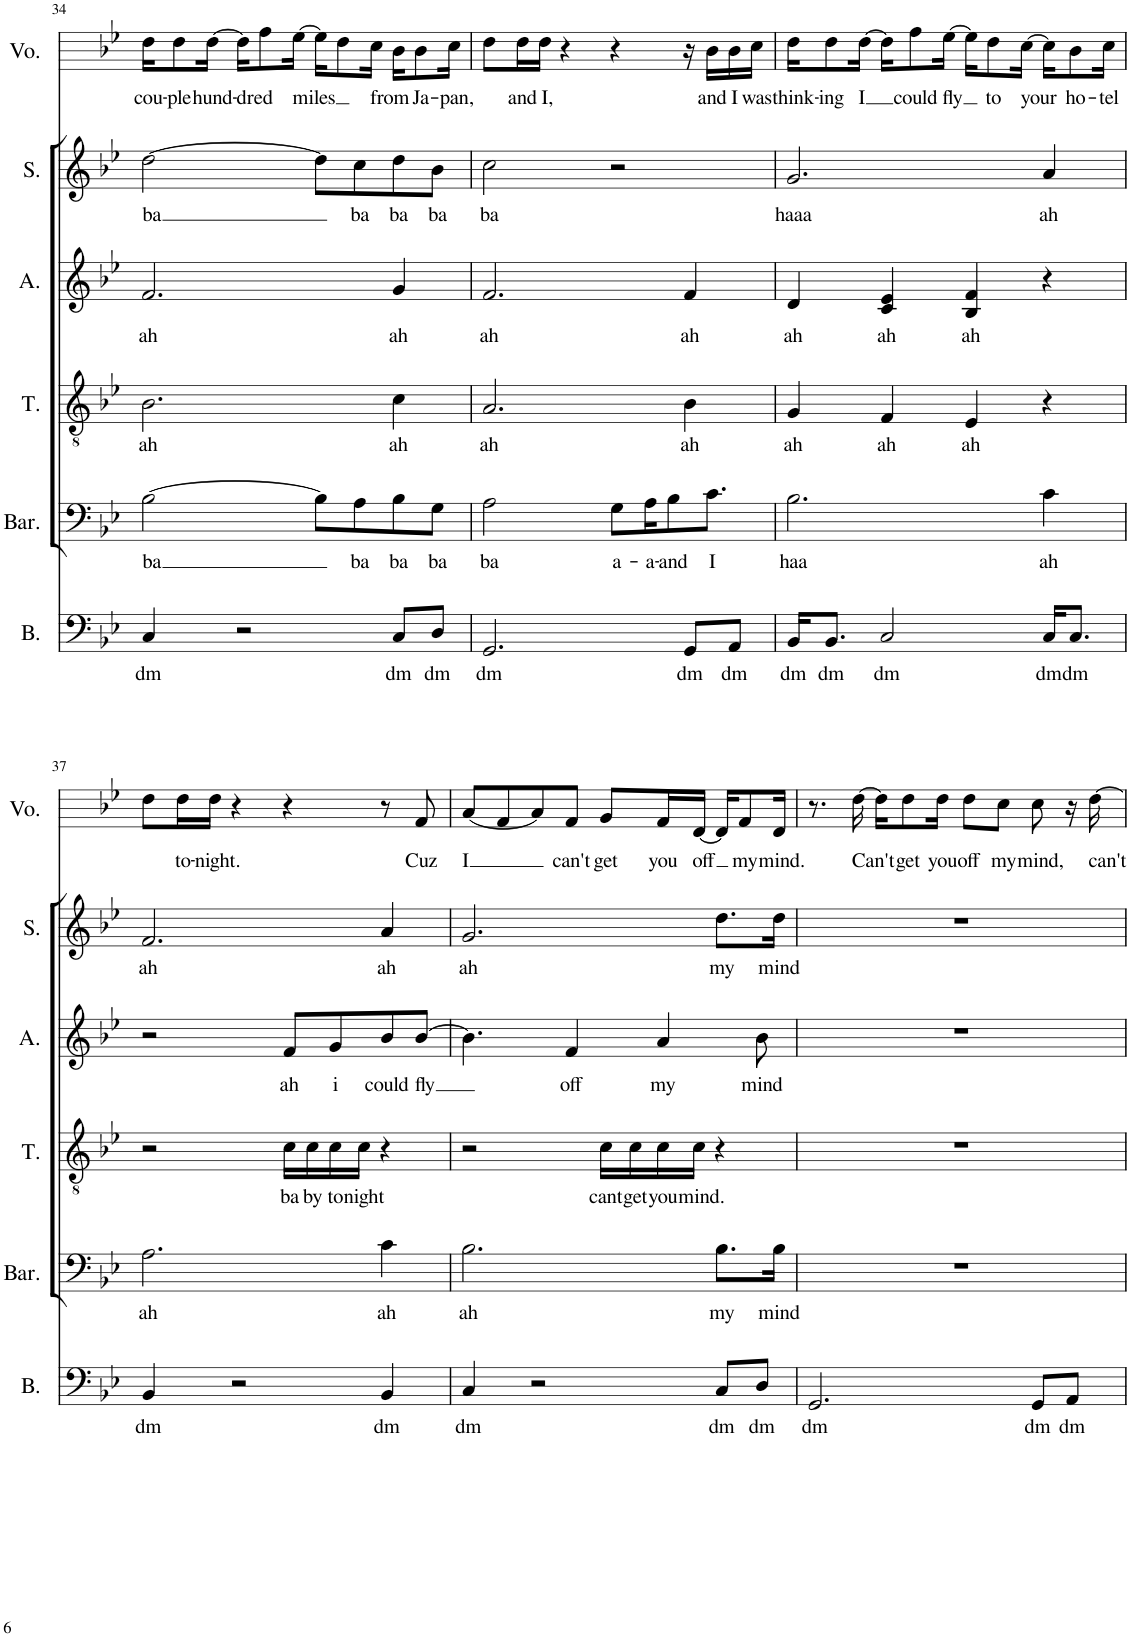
**kern	**text	**kern	**text	**kern	**text	**kern	**text	**kern	**text	**kern	**text
*part6	*part6	*part5	*part5	*part4	*part4	*part3	*part3	*part2	*part2	*part1	*part1
*staff6	*staff6	*staff5	*staff5	*staff4	*staff4	*staff3	*staff3	*staff2	*staff2	*staff1	*staff1
*I"Bass	*	*I"Baritone	*	*I"Tenor	*	*I"Alto	*	*I"Soprano	*	*I"Voice	*
*I'B.	*	*I'Bar.	*	*I'T.	*	*I'A.	*	*I'S.	*	*I'Vo.	*
!!LO:PB:g=z
*clefF4	*	*clefF4	*	*clefGv2	*	*clefG2	*	*clefG2	*	*clefGv2	*
*k[b-e-]	*	*k[b-e-]	*	*k[b-e-]	*	*k[b-e-]	*	*k[b-e-]	*	*k[b-e-]	*
*M4/4	*	*M4/4	*	*M4/4	*	*M4/4	*	*M4/4	*	*M4/4	*
=34	=34	=34	=34	=34	=34	=34	=34	=34	=34	=34	=34
!	!LO:LY:b	!	!LO:LY:b	!	!LO:LY:b	!	!LO:LY:b	!	!LO:LY:b	!	!LO:LY:b
4C/	dm	[2B-\	ba	2.B-\	ah	2.f/	ah	[2dd\	ba	16d\KL	cou-
!	!	!	!	!	!	!	!	!	!	!	!LO:LY:b
.	.	.	.	.	.	.	.	.	.	8d\	-ple
!	!	!	!	!	!	!	!	!	!	!	!LO:LY:b
.	.	.	.	.	.	.	.	.	.	[16d\Jk	hund-
!	!	!	!	!	!	!	!	!	!	!	!LO:LY:b
2r	.	.	.	.	.	.	.	.	.	16d\KL]	-dred
.	.	.	.	.	.	.	.	.	.	8f\	.
!	!	!	!	!	!	!	!	!	!	!	!LO:LY:b
.	.	.	.	.	.	.	.	.	.	[16e-\Jk	miles
.	.	8B-\L]	.	.	.	.	.	8dd\L]	.	16e-\KL]	.
.	.	.	.	.	.	.	.	.	.	8d\	.
!	!	!	!LO:LY:b	!	!	!	!	!	!LO:LY:b	!	!
.	.	8A\	ba	.	.	.	.	8cc\	ba	.	.
!	!	!	!	!	!	!	!	!	!	!	!LO:LY:b
.	.	.	.	.	.	.	.	.	.	16c\Jk	from
!	!LO:LY:b	!	!LO:LY:b	!	!LO:LY:b	!	!LO:LY:b	!	!LO:LY:b	!	!
8C/L	dm	8B-\	ba	4c\	ah	4g/	ah	8dd\	ba	16B-\KL	.
!	!	!	!	!	!	!	!	!	!	!	!LO:LY:b
.	.	.	.	.	.	.	.	.	.	8B-\	Ja-
!	!LO:LY:b	!	!LO:LY:b	!	!	!	!	!	!LO:LY:b	!	!
8D/J	dm	8G\J	ba	.	.	.	.	8b-\J	ba	.	.
!	!	!	!	!	!	!	!	!	!	!	!LO:LY:b
.	.	.	.	.	.	.	.	.	.	16c\Jk	-pan,
=35	=35	=35	=35	=35	=35	=35	=35	=35	=35	=35	=35
!	!LO:LY:b	!	!LO:LY:b	!	!LO:LY:b	!	!LO:LY:b	!	!LO:LY:b	!	!
2.GG/	dm	2A\	ba	2.A/	ah	2.f/	ah	2cc\	ba	8d\L	.
!	!	!	!	!	!	!	!	!	!	!	!LO:LY:b
.	.	.	.	.	.	.	.	.	.	16d\L	and
!	!	!	!	!	!	!	!	!	!	!	!LO:LY:b
.	.	.	.	.	.	.	.	.	.	16d\JJ	I,
.	.	.	.	.	.	.	.	.	.	4r	.
!	!	!	!LO:LY:b	!	!	!	!	!	!	!	!
.	.	8G\L	a-	.	.	.	.	2r	.	4r	.
!	!	!	!LO:LY:b	!	!	!	!	!	!	!	!
.	.	16A\K	-a-	.	.	.	.	.	.	.	.
!	!	!	!LO:LY:b	!	!	!	!	!	!	!	!
.	.	8B-\	-and	.	.	.	.	.	.	.	.
!	!LO:LY:b	!	!	!	!LO:LY:b	!	!LO:LY:b	!	!	!	!
8GG/L	dm	.	.	4B-\	ah	4f/	ah	.	.	16r	.
!	!	!	!LO:LY:b	!	!	!	!	!	!	!	!LO:LY:b
.	.	8.c\J	I	.	.	.	.	.	.	16B-\LL	and
!	!LO:LY:b	!	!	!	!	!	!	!	!	!	!LO:LY:b
8AA/J	dm	.	.	.	.	.	.	.	.	16B-\	I
!	!	!	!	!	!	!	!	!	!	!	!LO:LY:b
.	.	.	.	.	.	.	.	.	.	16c\JJ	was
=36	=36	=36	=36	=36	=36	=36	=36	=36	=36	=36	=36
!	!LO:LY:b	!	!LO:LY:b	!	!LO:LY:b	!	!LO:LY:b	!	!LO:LY:b	!	!LO:LY:b
16BB-/KL	dm	2.B-\	haa	4G/	ah	4d/	ah	2.g/	haaa	16d\KL	think-
!	!LO:LY:b	!	!	!	!	!	!	!	!	!	!LO:LY:b
8.BB-/J	dm	.	.	.	.	.	.	.	.	8d\	-ing
!	!	!	!	!	!	!	!	!	!	!	!LO:LY:b
.	.	.	.	.	.	.	.	.	.	[16d\Jk	I
!	!LO:LY:b	!	!	!	!LO:LY:b	!	!LO:LY:b	!	!	!	!
2C/	dm	.	.	4F/	ah	4c/ 4e-/	ah	.	.	16d\KL]	.
!	!	!	!	!	!	!	!	!	!	!	!LO:LY:b
.	.	.	.	.	.	.	.	.	.	8f\	could
!	!	!	!	!	!	!	!	!	!	!	!LO:LY:b
.	.	.	.	.	.	.	.	.	.	[16e-\Jk	fly
!	!	!	!	!	!LO:LY:b	!	!LO:LY:b	!	!	!	!
.	.	.	.	4E-/	ah	4B-/ 4f/	ah	.	.	16e-\KL]	.
!	!	!	!	!	!	!	!	!	!	!	!LO:LY:b
.	.	.	.	.	.	.	.	.	.	8d\	to
!	!	!	!	!	!	!	!	!	!	!	!LO:LY:b
.	.	.	.	.	.	.	.	.	.	[16c\Jk	your
!	!LO:LY:b	!	!LO:LY:b	!	!	!	!	!	!LO:LY:b	!	!
16C/KL	dm	4c\	ah	4r	.	4r	.	4a/	ah	16c\KL]	.
!	!LO:LY:b	!	!	!	!	!	!	!	!	!	!LO:LY:b
8.C/J	dm	.	.	.	.	.	.	.	.	8B-\	ho-
!	!	!	!	!	!	!	!	!	!	!	!LO:LY:b
.	.	.	.	.	.	.	.	.	.	16c\Jk	-tel
!!LO:LB:g=z
=37	=37	=37	=37	=37	=37	=37	=37	=37	=37	=37	=37
!	!LO:LY:b	!	!LO:LY:b	!	!	!	!	!	!LO:LY:b	!	!
4BB-/	dm	2.A\	ah	2r	.	2r	.	2.f/	ah	8d\L	.
!	!	!	!	!	!	!	!	!	!	!	!LO:LY:b
.	.	.	.	.	.	.	.	.	.	16d\L	to-
!	!	!	!	!	!	!	!	!	!	!	!LO:LY:b
.	.	.	.	.	.	.	.	.	.	16d\JJ	-night.
2r	.	.	.	.	.	.	.	.	.	4r	.
!	!	!	!	!	!LO:LY:b	!	!LO:LY:b	!	!	!	!
.	.	.	.	16c\LL	ba	8f/L	ah	.	.	4r	.
!	!	!	!	!	!LO:LY:b	!	!	!	!	!	!
.	.	.	.	16c\	by	.	.	.	.	.	.
!	!	!	!	!	!LO:LY:b	!	!LO:LY:b	!	!	!	!
.	.	.	.	16c\	to	8g/	i	.	.	.	.
!	!	!	!	!	!LO:LY:b	!	!	!	!	!	!
.	.	.	.	16c\JJ	night	.	.	.	.	.	.
!	!LO:LY:b	!	!LO:LY:b	!	!	!	!LO:LY:b	!	!LO:LY:b	!	!
4BB-/	dm	4c\	ah	4r	.	8b-/	could	4a/	ah	8r	.
!	!	!	!	!	!	!	!LO:LY:b	!	!	!	!LO:LY:b
.	.	.	.	.	.	[8b-/J	fly	.	.	8F/	Cuz
=38	=38	=38	=38	=38	=38	=38	=38	=38	=38	=38	=38
!	!LO:LY:b	!	!LO:LY:b	!	!	!	!	!	!LO:LY:b	!	!LO:LY:b
4C/	dm	2.B-\	ah	2r	.	4.b-\]	.	2.g/	ah	[8A/L	I
.	.	.	.	.	.	.	.	.	.	8F/	.
2r	.	.	.	.	.	.	.	.	.	8A/]	.
!	!	!	!	!	!	!	!LO:LY:b	!	!	!	!LO:LY:b
.	.	.	.	.	.	4f/	off	.	.	8F/J	can't
!	!	!	!	!	!LO:LY:b	!	!	!	!	!	!LO:LY:b
.	.	.	.	16c\LL	cant	.	.	.	.	8G/L	get
!	!	!	!	!	!LO:LY:b	!	!	!	!	!	!
.	.	.	.	16c\	get	.	.	.	.	.	.
!	!	!	!	!	!LO:LY:b	!	!LO:LY:b	!	!	!	!LO:LY:b
.	.	.	.	16c\	you	4a/	my	.	.	16F/L	you
!	!	!	!	!	!LO:LY:b	!	!	!	!	!	!LO:LY:b
.	.	.	.	16c\JJ	mind.	.	.	.	.	[16D/JJ	off
!	!LO:LY:b	!	!LO:LY:b	!	!	!	!	!	!LO:LY:b	!	!
8C/L	dm	8.B-\L	my	4r	.	.	.	8.dd\L	my	16D/KL]	.
!	!	!	!	!	!	!	!	!	!	!	!LO:LY:b
.	.	.	.	.	.	.	.	.	.	8F/	my
!	!LO:LY:b	!	!	!	!	!	!LO:LY:b	!	!	!	!
8D/J	dm	.	.	.	.	8b-\	mind	.	.	.	.
!	!	!	!LO:LY:b	!	!	!	!	!	!LO:LY:b	!	!LO:LY:b
.	.	16B-\Jk	mind	.	.	.	.	16dd\Jk	mind	16D/Jk	mind.
=39	=39	=39	=39	=39	=39	=39	=39	=39	=39	=39	=39
!	!LO:LY:b	!	!	!	!	!	!	!	!	!	!
2.GG/	dm	1r	.	1r	.	1r	.	1r	.	8.r	.
!	!	!	!	!	!	!	!	!	!	!	!LO:LY:b
.	.	.	.	.	.	.	.	.	.	[16d\	Can't
.	.	.	.	.	.	.	.	.	.	16d\KL]	.
!	!	!	!	!	!	!	!	!	!	!	!LO:LY:b
.	.	.	.	.	.	.	.	.	.	8d\	get
!	!	!	!	!	!	!	!	!	!	!	!LO:LY:b
.	.	.	.	.	.	.	.	.	.	16d\Jk	you
!	!	!	!	!	!	!	!	!	!	!	!LO:LY:b
.	.	.	.	.	.	.	.	.	.	8d\L	off
!	!	!	!	!	!	!	!	!	!	!	!LO:LY:b
.	.	.	.	.	.	.	.	.	.	8c\J	my
!	!LO:LY:b	!	!	!	!	!	!	!	!	!	!LO:LY:b
8GG/L	dm	.	.	.	.	.	.	.	.	8c\	mind,
!	!LO:LY:b	!	!	!	!	!	!	!	!	!	!
8AA/J	dm	.	.	.	.	.	.	.	.	16r	.
!	!	!	!	!	!	!	!	!	!	!	!LO:LY:b
.	.	.	.	.	.	.	.	.	.	[16d\	can't
=	=	=	=	=	=	=	=	=	=	=	=
*-	*-	*-	*-	*-	*-	*-	*-	*-	*-	*-	*-
